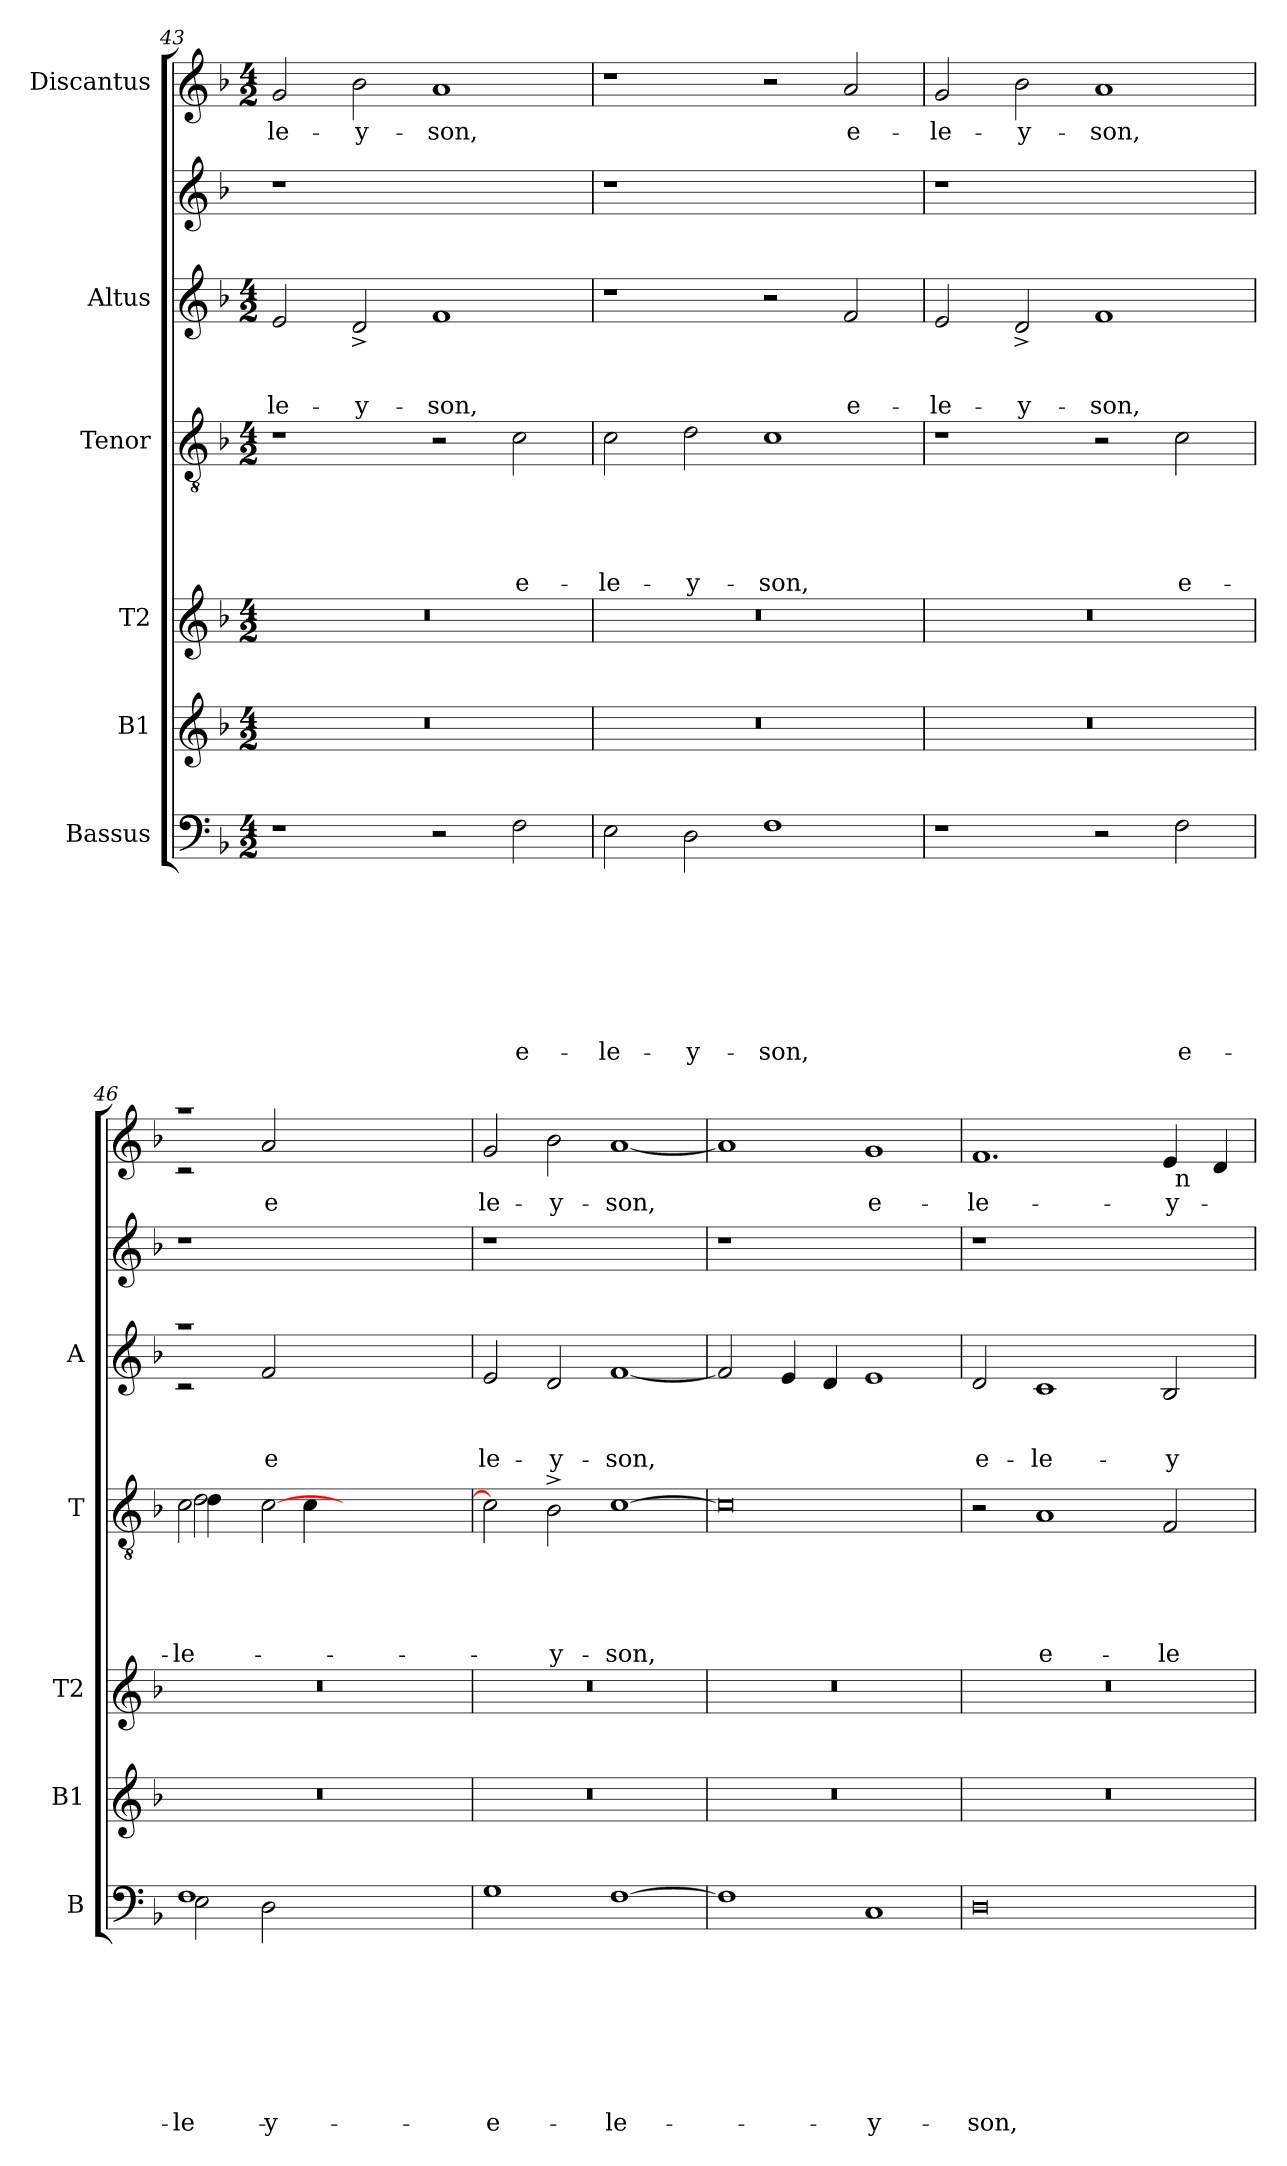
**kern	**text	**text	**text	**text	**text	**text	**text	**text	**kern	**kern	**kern	**text	**text	**text	**text	**text	**kern	**text	**text	**text	**kern	**kern	**text
*part7	*part7	*part7	*part7	*part7	*part7	*part7	*part7	*part7	*part6	*part5	*part4	*part4	*part4	*part4	*part4	*part4	*part3	*part3	*part3	*part3	*part2	*part1	*part1
*staff7	*staff7	*staff7	*staff7	*staff7	*staff7	*staff7	*staff7	*staff7	*staff6	*staff5	*staff4	*staff4	*staff4	*staff4	*staff4	*staff4	*staff3	*staff3	*staff3	*staff3	*staff2	*staff1	*staff1
*I"Bassus	*	*	*	*	*	*	*	*	*I"B1	*I"T2	*I"Tenor	*	*	*	*	*	*I"Altus	*	*	*	*	*I"Discantus	*
*I'B	*	*	*	*	*	*	*	*	*I'B1	*I'T2	*I'T	*	*	*	*	*	*I'A	*	*	*	*	*	*
!!LO:LB:g=z
*clefF4	*	*	*	*	*	*	*	*	*clefG2	*clefG2	*clefGv2	*	*	*	*	*	*clefG2	*	*	*	*clefG2	*clefG2	*
*k[b-]	*	*	*	*	*	*	*	*	*k[b-]	*k[b-]	*k[b-]	*	*	*	*	*	*k[b-]	*	*	*	*k[b-]	*k[b-]	*
*F:	*	*	*	*	*	*	*	*	*F:	*F:	*F:	*	*	*	*	*	*F:	*	*	*	*F:	*F:	*
*M4/2	*	*	*	*	*	*	*	*	*M4/2	*M4/2	*M4/2	*	*	*	*	*	*M4/2	*	*	*	*	*M4/2	*
=43	=43	=43	=43	=43	=43	=43	=43	=43	=43	=43	=43	=43	=43	=43	=43	=43	=43	=43	=43	=43	=43	=43	=43
!	!	!	!	!	!	!	!	!	!	!	!	!	!	!	!	!	!	!	!	!LO:LY:b	!	!	!LO:LY:b
1r	.	.	.	.	.	.	.	.	0r	0r	1r	.	.	.	.	.	2e/	.	.	-le-	1r	2g/	-le-
!	!	!	!	!	!	!	!	!	!	!	!	!	!	!	!	!	!	!	!	!LO:LY:b	!	!	!LO:LY:b
.	.	.	.	.	.	.	.	.	.	.	.	.	.	.	.	.	2d^</	.	.	-y-	.	2b-\	-y-
!	!	!	!	!	!	!	!	!	!	!	!	!	!	!	!	!	!	!	!	!LO:LY:b	!	!	!LO:LY:b
2r	.	.	.	.	.	.	.	.	.	.	2r	.	.	.	.	.	1f	.	.	-son,	1ryy	1a	-son,
!	!	!	!	!	!	!	!	!LO:LY:b	!	!	!	!	!	!	!	!LO:LY:b	!	!	!	!	!	!	!
2F\	.	.	.	.	.	.	.	e-	.	.	2c\	.	.	.	.	e-	.	.	.	.	.	.	.
=44	=44	=44	=44	=44	=44	=44	=44	=44	=44	=44	=44	=44	=44	=44	=44	=44	=44	=44	=44	=44	=44	=44	=44
!	!	!	!	!	!	!	!	!LO:LY:b	!	!	!	!	!	!	!	!LO:LY:b	!	!	!	!	!	!	!
2E\	.	.	.	.	.	.	.	-le-	0r	0r	2c\	.	.	.	.	-le-	1r	.	.	.	1r	1r	.
!	!	!	!	!	!	!	!	!LO:LY:b	!	!	!	!	!	!	!	!LO:LY:b	!	!	!	!	!	!	!
2D\	.	.	.	.	.	.	.	-y-	.	.	2d\	.	.	.	.	-y-	.	.	.	.	.	.	.
!	!	!	!	!	!	!	!	!LO:LY:b	!	!	!	!	!	!	!	!LO:LY:b	!	!	!	!	!	!	!
1F	.	.	.	.	.	.	.	-son,	.	.	1c	.	.	.	.	-son,	2r	.	.	.	1ryy	2r	.
!	!	!	!	!	!	!	!	!	!	!	!	!	!	!	!	!	!	!	!	!LO:LY:b	!	!	!LO:LY:b
.	.	.	.	.	.	.	.	.	.	.	.	.	.	.	.	.	2f/	.	.	e-	.	2a/	e-
=45	=45	=45	=45	=45	=45	=45	=45	=45	=45	=45	=45	=45	=45	=45	=45	=45	=45	=45	=45	=45	=45	=45	=45
!	!	!	!	!	!	!	!	!	!	!	!	!	!	!	!	!	!	!	!	!LO:LY:b	!	!	!LO:LY:b
1r	.	.	.	.	.	.	.	.	0r	0r	1r	.	.	.	.	.	2e/	.	.	-le-	1r	2g/	-le-
!	!	!	!	!	!	!	!	!	!	!	!	!	!	!	!	!	!	!	!	!LO:LY:b	!	!	!LO:LY:b
.	.	.	.	.	.	.	.	.	.	.	.	.	.	.	.	.	2d^</	.	.	-y-	.	2b-\	-y-
!	!	!	!	!	!	!	!	!	!	!	!	!	!	!	!	!	!	!	!	!LO:LY:b	!	!	!LO:LY:b
2r	.	.	.	.	.	.	.	.	.	.	2r	.	.	.	.	.	1f	.	.	-son,	1ryy	1a	-son,
!	!	!	!	!	!	!	!	!LO:LY:b	!	!	!	!	!	!	!	!LO:LY:b	!	!	!	!	!	!	!
2F\	.	.	.	.	.	.	.	e-	.	.	2c\	.	.	.	.	e-	.	.	.	.	.	.	.
=46	=46	=46	=46	=46	=46	=46	=46	=46	=46	=46	=46	=46	=46	=46	=46	=46	=46	=46	=46	=46	=46	=46	=46
!	!	!	!	!	!	!	!	!LO:LY:b:rj	!	!	!	!	!	!	!	!	!	!	!	!	!	!	!
*^	*	*	*	*	*	*	*	*	*	*	*	*	*	*	*	*	*	*	*	*	*	*	*
!	!	!	!	!	!	!	!	!	!LO:LY:b	!	!	!	!	!	!	!	!LO:LY:b	!	!	!	!	!	!	!
*	*	*	*	*	*	*	*	*	*	*	*	*^	*	*	*	*	*	*^	*	*	*	*	*^	*
*	*	*	*	*	*	*	*	*	*	*	*	*	*^	*	*	*	*	*	*	*	*	*	*	*	*	*	*
1F	2E\	.	.	.	.	.	.	.	le-	0r	0r	2c\	2d\	4d\	.	.	.	.	-le-	1raa	2rc	.	.	.	1r	1raa	2rc	.
.	.	.	.	.	.	.	.	.	.	.	.	.	.	2ryy	.	.	.	.	.	.	.	.	.	.	.	.	.	.
!	!	!	!	!	!	!	!	!	!LO:LY:b	!	!	!	!	!	!	!	!	!	!	!	!	!	!	!LO:LY:b	!	!	!	!LO:LY:b
.	2D\	.	.	.	.	.	.	.	-y-	.	.	[>2c\	1ryy	.	.	.	.	.	.	.	2f/	.	.	e-	.	.	2a/	e-
.	.	.	.	.	.	.	.	.	.	.	.	.	.	4c\	.	.	.	.	.	.	.	.	.	.	.	.	.	.
1ryy	1ryy	.	.	.	.	.	.	.	.	.	.	1ryy	.	1ryy	.	.	.	.	.	1ryy	1ryy	.	.	.	1ryy	1ryy	1ryy	.
.	.	.	.	.	.	.	.	.	.	.	.	.	2ryy	.	.	.	.	.	.	.	.	.	.	.	.	.	.	.
*	*	*	*	*	*	*	*	*	*	*	*	*	*v	*v	*	*	*	*	*	*	*	*	*	*	*	*v	*v	*
*v	*v	*	*	*	*	*	*	*	*	*	*	*	*	*	*	*	*	*	*v	*v	*	*	*	*	*	*
=47	=47	=47	=47	=47	=47	=47	=47	=47	=47	=47	=47	=47	=47	=47	=47	=47	=47	=47	=47	=47	=47	=47	=47	=47
!	!	!	!	!	!	!	!	!LO:LY:b:rj	!	!	!	!	!	!	!	!	!	!	!	!	!LO:LY:b	!	!	!LO:LY:b
*	*	*	*	*	*	*	*	*	*	*	*v	*v	*	*	*	*	*	*	*	*	*	*	*	*
1G	.	.	.	.	.	.	.	-e-	0r	0r	2c\]	.	.	.	.	.	2e/	.	.	-le-	1r	2g/	-le-
!	!	!	!	!	!	!	!	!	!	!	!	!	!	!	!	!LO:LY:b	!	!	!	!LO:LY:b	!	!	!LO:LY:b
.	.	.	.	.	.	.	.	.	.	.	2B-^>\	.	.	.	.	-y-	2d/	.	.	-y-	.	2b-\	-y-
!	!	!	!	!	!	!	!	!LO:LY:b	!	!	!	!	!	!	!	!LO:LY:b	!	!	!	!LO:LY:b	!	!	!LO:LY:b
[>1F	.	.	.	.	.	.	.	-le-	.	.	[>1c	.	.	.	.	-son,	[<1f	.	.	-son,	1ryy	[<1a	-son,
=48	=48	=48	=48	=48	=48	=48	=48	=48	=48	=48	=48	=48	=48	=48	=48	=48	=48	=48	=48	=48	=48	=48	=48
1F]	.	.	.	.	.	.	.	.	0r	0r	0c]	.	.	.	.	.	2f/]	.	.	.	1r	1a]	.
.	.	.	.	.	.	.	.	.	.	.	.	.	.	.	.	.	4e/	.	.	.	.	.	.
.	.	.	.	.	.	.	.	.	.	.	.	.	.	.	.	.	4d/	.	.	.	.	.	.
!	!	!	!	!	!	!	!	!LO:LY:b:rj	!	!	!	!	!	!	!	!	!	!	!	!	!	!	!LO:LY:b:rj
1C	.	.	.	.	.	.	.	-y-	.	.	.	.	.	.	.	.	1e	.	.	.	1ryy	1g	e-
=49	=49	=49	=49	=49	=49	=49	=49	=49	=49	=49	=49	=49	=49	=49	=49	=49	=49	=49	=49	=49	=49	=49	=49
!	!	!	!	!	!	!	!	!LO:LY:b	!	!	!	!	!	!	!	!	!	!	!	!LO:LY:b	!	!	!LO:LY:b
*	*	*	*	*	*	*	*	*	*	*	*	*	*	*	*	*	*	*	*	*	*	*^	*
0D	.	.	.	.	.	.	.	-son,	0r	0r	2r	.	.	.	.	.	2d/	.	.	e-	1r	1.f	1ryy	-le-
!	!	!	!	!	!	!	!	!	!	!	!	!	!	!	!	!LO:LY:b:rj	!	!	!	!LO:LY:b	!	!	!	!
.	.	.	.	.	.	.	.	.	.	.	1A	.	.	.	.	e-	1c	.	.	-le-	.	.	.	.
.	.	.	.	.	.	.	.	.	.	.	.	.	.	.	.	.	.	.	.	.	1ryy	.	2ryy	.
!	!	!	!	!	!	!	!	!	!	!	!	!	!	!	!	!LO:LY:b	!	!	!	!LO:LY:b	!	!	!	!LO:LY:b
.	.	.	.	.	.	.	.	.	.	.	2F/	.	.	.	.	-le-	2B-/	.	.	-y-	.	4e/	32ryy	-y-
!	!	!	!	!	!	!	!	!	!	!	!	!	!	!	!	!	!	!	!	!	!	!	!LO:TX:b:t=n	!
.	.	.	.	.	.	.	.	.	.	.	.	.	.	.	.	.	.	.	.	.	.	.	4...ryy	.
.	.	.	.	.	.	.	.	.	.	.	.	.	.	.	.	.	.	.	.	.	.	4d/	.	.
*	*	*	*	*	*	*	*	*	*	*	*	*	*	*	*	*	*	*	*	*	*	*v	*v	*
=	=	=	=	=	=	=	=	=	=	=	=	=	=	=	=	=	=	=	=	=	=	=	=
*-	*-	*-	*-	*-	*-	*-	*-	*-	*-	*-	*-	*-	*-	*-	*-	*-	*-	*-	*-	*-	*-	*-	*-
